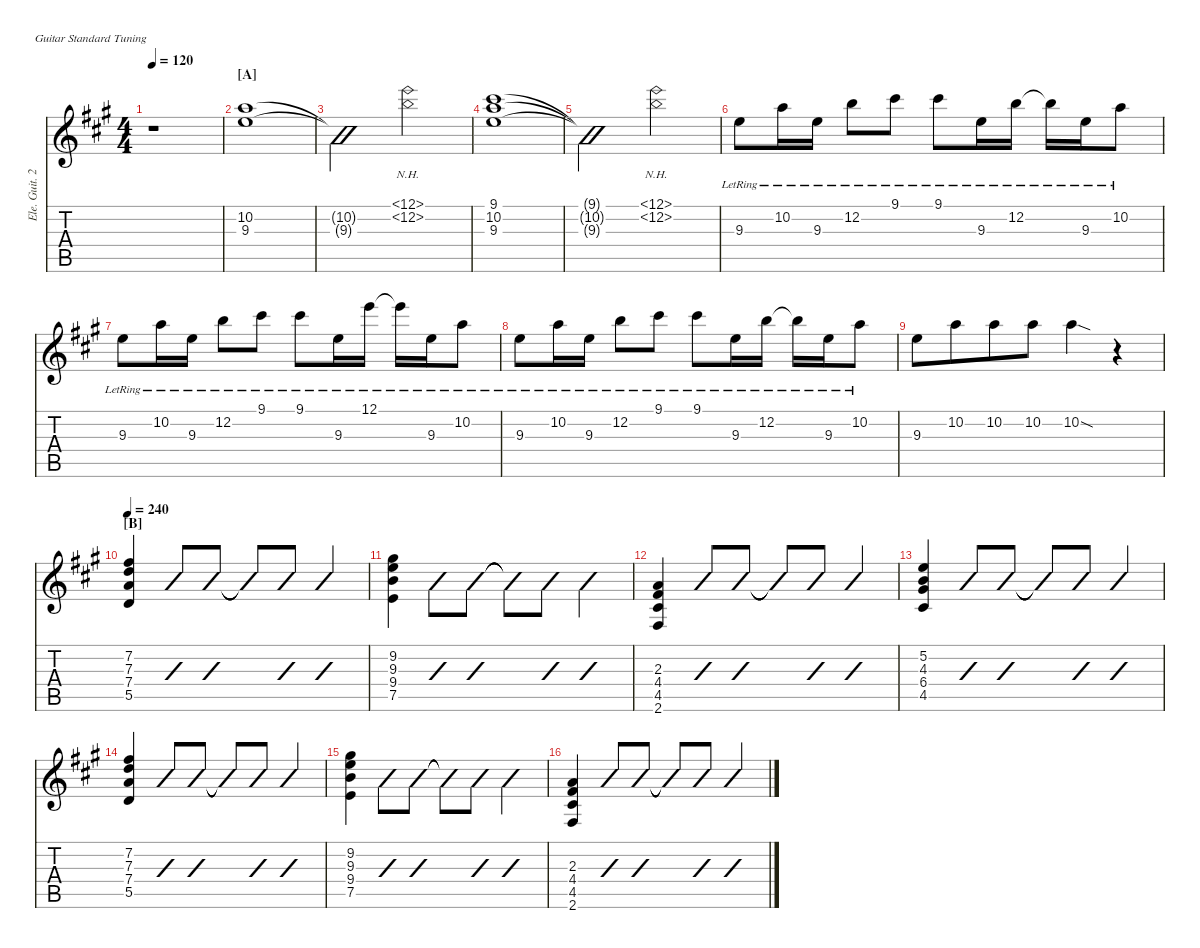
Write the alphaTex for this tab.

\defaultSystemsLayout 4
\hideDynamics
\bracketExtendMode nobrackets
\otherSystemsTrackNameOrientation horizontal
\track ("Ele. Guit. 2" "Ele. Guit. 2") {defaultSystemsLayout 4 instrument distortionguitar}
\staff {score tabs}
\tuning (E4 B3 G3 D3 A2 E2)
\ts (4 4)
\beaming (8 4 4)
\tempo 120
\clef g2
\ks a
r.1{dy f instrument distortionguitar beam Down} |
\section ("A" "")
\scale
1.18584 (10.2{acc forcenatural} 9.3{acc forcenatural}).1{beam Down} |
\scale
0.938053 (10.2{t acc forcenatural} 9.3{t acc forcenatural}).2{slashed beam Down} (12.1{nh acc forcenatural} 12.2{nh acc forcenatural}).2{beam Down} |
\scale
0.938053 (10.2{acc forcenatural} 9.3{acc forcenatural} 9.1{acc #}).1{beam Down} |
\scale
0.938053 (9.1{t acc #} 10.2{t acc forcenatural} 9.3{t acc forcenatural}).2{slashed beam Down} (12.2{nh acc forcenatural} 12.1{nh acc forcenatural}).2{beam Down} |
\scale
1.18142 9.3{lr acc forcenatural}.8{beam Down} 10.2{lr acc forcenatural}.16{beam Down} 9.3{lr acc forcenatural}.16{beam Down beam split} 12.2{lr acc forcenatural}.8{beam Down} 9.1{lr acc #}.8{beam Down} 9.1{lr acc #}.8{beam Down} 9.3{lr acc forcenatural}.16{beam Down} 12.2{lr acc forcenatural}.16{beam Down beam split} 12.2{lr t acc forcenatural}.16{beam Down} 9.3{lr acc forcenatural}.16{beam Down} 10.2{lr acc forcenatural}.8{beam Down} |
\scale
0.933632 9.3{lr acc forcenatural}.8{beam Down} 10.2{lr acc forcenatural}.16{beam Down} 9.3{lr acc forcenatural}.16{beam Down beam split} 12.2{lr acc forcenatural}.8{beam Down} 9.1{lr acc #}.8{beam Down} 9.1{lr acc #}.8{beam Down} 9.3{lr acc forcenatural}.16{beam Down} 12.1{lr acc forcenatural}.16{beam Down beam split} 12.1{lr t acc forcenatural}.16{beam Down} 9.3{lr acc forcenatural}.16{beam Down} 10.2{lr acc forcenatural}.8{beam Down} |
\scale
0.933632 9.3{lr acc forcenatural}.8{beam Down} 10.2{lr acc forcenatural}.16{beam Down} 9.3{lr acc forcenatural}.16{beam Down beam split} 12.2{lr acc forcenatural}.8{beam Down} 9.1{lr acc #}.8{beam Down} 9.1{lr acc #}.8{beam Down} 9.3{lr acc forcenatural}.16{beam Down} 12.2{lr acc forcenatural}.16{beam Down beam split} 12.2{lr t acc forcenatural}.16{beam Down} 9.3{lr acc forcenatural}.16{beam Down} 10.2{lr acc forcenatural}.8{beam Down} |
\scale
0.951316 9.3{acc forcenatural}.8{beam Down} 10.2{acc forcenatural}.8{beam Down} 10.2{acc forcenatural}.8{beam Down} 10.2{acc forcenatural}.8{beam Down} 10.2{sod acc forcenatural}.4{beam Down} r.4{beam Down} |
\section ("B" "")
\tempo 240
\scale
1.18584 (5.5{acc forcenatural} 7.4{acc forcenatural} 7.3{acc forcenatural} 7.2{acc #}).4{beam Up} (5.5{acc forcenatural} 7.4{acc forcenatural} 7.3{acc forcenatural} 7.2{acc #}).8{slashed beam Up} (5.5{acc forcenatural} 7.4{acc forcenatural} 7.3{acc forcenatural} 7.2{acc #}).8{slashed beam Up} (5.5{t acc forcenatural} 7.4{t acc forcenatural} 7.3{t acc forcenatural} 7.2{t acc #}).8{slashed beam Up} (5.5{acc forcenatural} 7.4{acc forcenatural} 7.3{acc forcenatural} 7.2{acc #}).8{slashed beam Up} (5.5{acc forcenatural} 7.4{acc forcenatural} 7.3{acc forcenatural} 7.2{acc #}).4{slashed beam Up} |
\scale
0.938053 (7.5{acc forcenatural} 9.4{acc forcenatural} 9.3{acc forcenatural} 9.2{acc #}).4{beam Down} (7.5{acc forcenatural} 9.4{acc forcenatural} 9.3{acc forcenatural} 9.2{acc #}).8{slashed beam Down} (7.5{acc forcenatural} 9.4{acc forcenatural} 9.3{acc forcenatural} 9.2{acc #}).8{slashed beam Down} (7.5{t acc forcenatural} 9.4{t acc forcenatural} 9.3{t acc forcenatural} 9.2{t acc #}).8{slashed beam Down} (7.5{acc forcenatural} 9.4{acc forcenatural} 9.3{acc forcenatural} 9.2{acc #}).8{slashed beam Down} (7.5{acc forcenatural} 9.4{acc forcenatural} 9.3{acc forcenatural} 9.2{acc #}).4{slashed beam Down} |
\scale
0.938053 (2.6{acc #} 4.5{acc #} 4.4{acc #} 2.3{acc forcenatural}).4{beam Up} (2.6{acc #} 4.5{acc #} 4.4{acc #} 2.3{acc forcenatural}).8{slashed beam Up} (2.6{acc #} 4.5{acc #} 4.4{acc #} 2.3{acc forcenatural}).8{slashed beam Up} (2.6{t acc #} 4.5{t acc #} 4.4{t acc #} 2.3{t acc forcenatural}).8{slashed beam Up} (2.6{acc #} 4.5{acc #} 4.4{acc #} 2.3{acc forcenatural}).8{slashed beam Up} (2.6{acc #} 4.5{acc #} 4.4{acc #} 2.3{acc forcenatural}).4{slashed beam Up} |
\scale
0.938053 (4.5{acc #} 6.4{acc #} 4.3{acc forcenatural} 5.2{acc forcenatural}).4{beam Up} (4.5{acc #} 6.4{acc #} 4.3{acc forcenatural} 5.2{acc forcenatural}).8{slashed beam Up} (4.5{acc #} 6.4{acc #} 4.3{acc forcenatural} 5.2{acc forcenatural}).8{slashed beam Up} (4.5{t acc #} 6.4{t acc #} 4.3{t acc forcenatural} 5.2{t acc forcenatural}).8{slashed beam Up} (4.5{acc #} 6.4{acc #} 4.3{acc forcenatural} 5.2{acc forcenatural}).8{slashed beam Up} (4.5{acc #} 6.4{acc #} 4.3{acc forcenatural} 5.2{acc forcenatural}).4{slashed beam Up} |
\scale
1.18584 (5.5{acc forcenatural} 7.4{acc forcenatural} 7.3{acc forcenatural} 7.2{acc #}).4{beam Up} (5.5{acc forcenatural} 7.4{acc forcenatural} 7.3{acc forcenatural} 7.2{acc #}).8{slashed beam Up} (5.5{acc forcenatural} 7.4{acc forcenatural} 7.3{acc forcenatural} 7.2{acc #}).8{slashed beam Up} (5.5{t acc forcenatural} 7.4{t acc forcenatural} 7.3{t acc forcenatural} 7.2{t acc #}).8{slashed beam Up} (5.5{acc forcenatural} 7.4{acc forcenatural} 7.3{acc forcenatural} 7.2{acc #}).8{slashed beam Up} (5.5{acc forcenatural} 7.4{acc forcenatural} 7.3{acc forcenatural} 7.2{acc #}).4{slashed beam Up} |
\scale
0.938053 (7.5{acc forcenatural} 9.4{acc forcenatural} 9.3{acc forcenatural} 9.2{acc #}).4{beam Down} (7.5{acc forcenatural} 9.4{acc forcenatural} 9.3{acc forcenatural} 9.2{acc #}).8{slashed beam Down} (7.5{acc forcenatural} 9.4{acc forcenatural} 9.3{acc forcenatural} 9.2{acc #}).8{slashed beam Down} (7.5{t acc forcenatural} 9.4{t acc forcenatural} 9.3{t acc forcenatural} 9.2{t acc #}).8{slashed beam Down} (7.5{acc forcenatural} 9.4{acc forcenatural} 9.3{acc forcenatural} 9.2{acc #}).8{slashed beam Down} (7.5{acc forcenatural} 9.4{acc forcenatural} 9.3{acc forcenatural} 9.2{acc #}).4{slashed beam Down} |
\scale
0.938053 (2.6{acc #} 4.5{acc #} 4.4{acc #} 2.3{acc forcenatural}).4{beam Up} (2.6{acc #} 4.5{acc #} 4.4{acc #} 2.3{acc forcenatural}).8{slashed beam Up} (2.6{acc #} 4.5{acc #} 4.4{acc #} 2.3{acc forcenatural}).8{slashed beam Up} (2.6{t acc #} 4.5{t acc #} 4.4{t acc #} 2.3{t acc forcenatural}).8{slashed beam Up} (2.6{acc #} 4.5{acc #} 4.4{acc #} 2.3{acc forcenatural}).8{slashed beam Up} (2.6{acc #} 4.5{acc #} 4.4{acc #} 2.3{acc forcenatural}).4{slashed beam Up}
